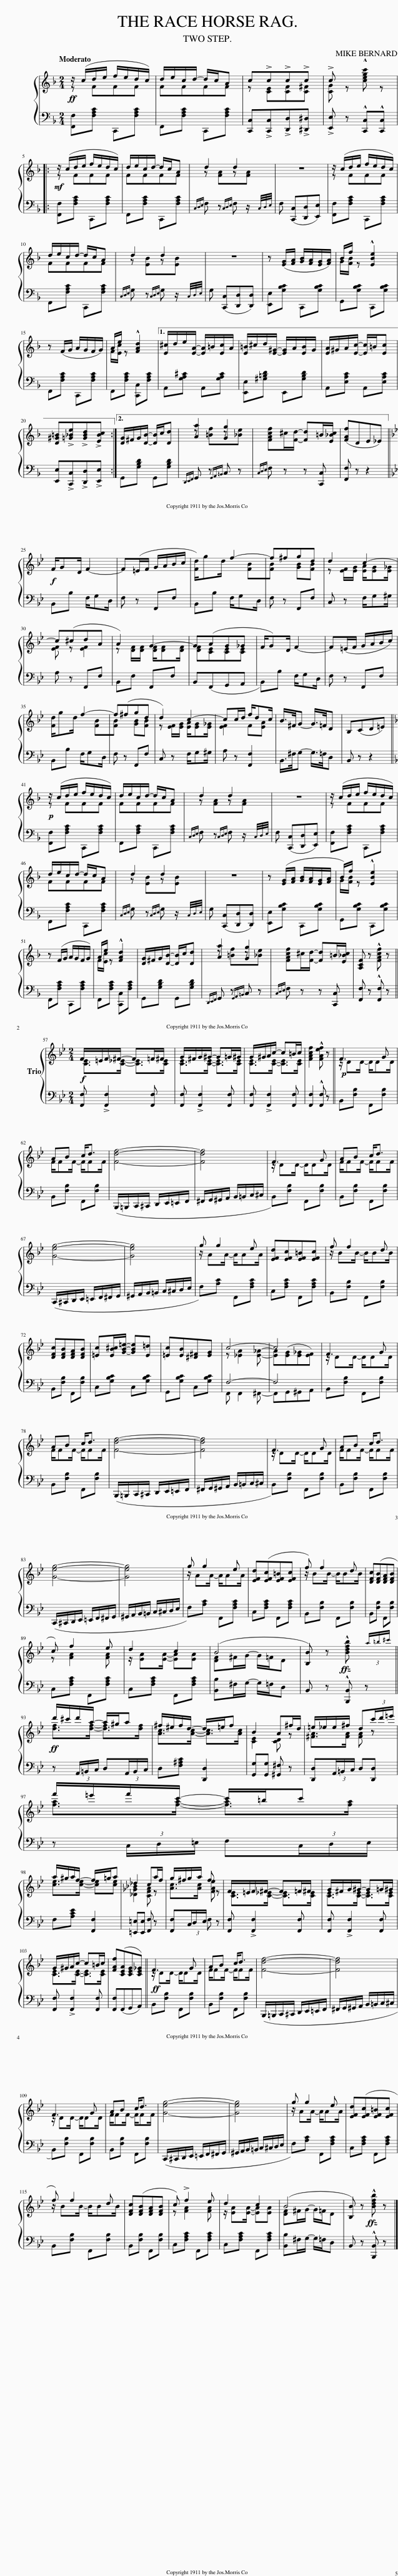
X:1
%%score { ( 1 2 ) | ( 3 4 ) }
L:1/8
Q:1/4=90
M:2/4
I:linebreak $
K:F
V:1 treble
V:2 treble
V:3 bass
V:4 bass
V:1
!ff! z/ (c/d/e/ f/e/d/c/) | d/e/c/d/- d/c/A | c!>!c!>!c!>!c | !>!c z !^![cegc'] z |:$!mf! z/ (c/d/e/ f/e/d/c/) | %5
 d/e/c/d/- d/c/A | d2 d2 | z4 | z/ (c/d/e/ f/e/d/c/) |$ d/e/c/d/- d/c/A | %10
 d2 d2 | z4 | z ([EG]/[FA]/ [GB]/[FA]/[EG]/[FA]/) | B/f/ z !^![EBe]2 |$ z (F/G/ A/G/F/G/) | %15
 A/e/ z !^![FAd]2 |1 [E^c]/d/e/[EA]/- [EA]/=B/[Ec]/A/ | [E=B]/^c/d/[E^G]/- [EG]/A/[EB]/G/ | [EA]/^G/A/[Ec]/- [Ec]/=B/[Ec] |$ [D^G=B]!>![=G_Be]!>![GBd]!>![EBc] :|2 %20
 [DG]/^F/G/[DB]/- [DB]/c/[Dd] | [Aa]2 [Gg]2 | [FAcf]^c/[Fd]/- [Fd]=B/[E_Bc]/ | ([FAf]DE_E) ||$[K:Bb]!f! F/GD/ F2- | %25
 F(=E/F/ G/A/B/c/ | [Fd]/)gd/ f2- | f^fgd | d2 c2- |$ c(^cdA | %30
 A2) G2- | G(AG_G | F/G)D/ F2- | F(=E/F/ G/A/B/c/) |$ [Fd]/gd/ f2- | %35
 f(^fgd | d2) c2- | cc/d/ f/dc/ | B/>^F/G- G/>=F/D | B,(CD=E) ||$ %40
[K:F]!p! z/ (c/d/e/ f/e/d/c/) | d/e/c/d/- d/c/A | d2 d2 | z4 | z/ (c/d/e/ f/e/d/c/) |$ %45
 d/e/c/d/- d/c/A | d2 d2 | z4 | z ([EG]/[FA]/ [GB]/[FA]/[EG]/[FA]/ | B/)f/ z !^![EBe]2 |$ %50
 z (F/G/ A/G/F/G/) | A/e/ z !^![FAd]2 | [DG]/^F/G/[DB]/- [DB]/c/[Dd] | [Aa]2 [Gg]2 | [FAcf]^c/[Fd]/- [Fd]=B/[E_Bc]/ | %55
 [A,CF] z !^![FAcf] z ||$[K:Bb][M:2/4]!f! F/=E/F/^F/- F=F/^F/ | G/^F/G/^G/- G=G/^G/ | G/^G/A/c/- c=B/c/ | [FAcf]2 !^![FAef] z || %60
!p! F3 G |$ AB c<d | [Fdf]4- | [Fdf]4 | F3 G | %65
 AB c<d |$ [Geg]4- | [Geg]4 | g g2 e | [EFd][EFc][EF=B][EFc] | %70
 f f2 d |$ [DFc][DFB][DFA][DFB] | [=Ec][EB^c]/[GB=e]/- [GBe][E=d] | [=Ec][EB][^D^F][EG] | c4- | %75
 c4 | F3 G |$ AB c<d | [Fdf]4- | [Fdf]4 | %80
 F3 G | AB c<d |$ [Geg]4- | [Geg]4 | g g2 e | %85
 [EFd]([EFc][EF=B][EFc] | f) f2 d | [DFc]([DFB][DFA][DFB] |$ c) f2 e | d2 c2 | %90
 (B4 | [B,B]) z !^![Bdfb] (3a/=b/^c'/ ||$!ff! d'/^c'/d'/a/- a/^g/a | ^f/^e/f/d/- d/=e/f | B2 A^f/d/ | %95
 =e/_e/e/^f/ d(3c'/d'/=e'/ |$ f'/=e'/f'/c'/- c'/=b/c' |$ a/^g/a/f/- f/=g/a | _d2 ca/f/ | g/^f/g/a/ f z | %100
 F/=E/F/^F/- F=F/^F/ | G/^F/G/^G/- G=G/^G/ |$ G/^G/A/c/- c=B/c/ | [FAf]([CEA][CEG][CE_G]) ||!ff! F3 G | %105
 AB c<d | [Fdf]4- | [Fdf]4 |$ F3 G | AB c<d | %110
 [Geg]4- | [Geg]4 | g g2 e | [EFd]([EFc][EF=B][EFc] |$ f) f2 d | %115
 [DFc]([DFB][DFA][DFB] | c) !>!f2 e | d2 c2 | (B4 | [B,B]) z !^![Bdfb] z |] %120
V:2
 z FFF | FFFF | z [CE][CF][C^F] | [CG] x3 |:$ z FFF | %5
 FFFF | z [FA]z[FA] | x4 | z FFF |$ FFFF | %10
 z [EB]z[EB] | x4 | x4 | G/[FB]/ x3 |$ x4 | %15
 F/[Ec]/ x3 |1 x4 | x4 | x4 |$ x4 :|2 %20
 x4 | z [=Bf]z[_Be] | x4 | x4 ||$[K:Bb] x4 | %25
 x4 | x3 [FB] |[FB] x [GB][FB] | z [EF]/[EG]/ [EA]/[EG][E_G]/ |$ [EF] z [EF]2 | %30
 z [DF]/[DF]/ [DF]/[DF][DF]/ | [DF][CE][CE][CE] | x4 | x4 |$ x3 [FB] | %35
[FB] x [GB][FB] | z [EF]/[EG]/ [EA]/[EG][E_G]/ | [EF]2 F[EA] | x4 | x4 ||$ %40
[K:F] z FFF | FFFF | z [FA]z[FA] | x4 | z FFF |$ %45
 FFFF | z [EB]z[EB] | x4 | x4 | G/[FB]/ x3 |$ %50
 x4 | F/[Ec]/ x3 | x4 | z [=Bf]z[_Be] | x4 | %55
 x4 ||$[K:Bb][M:2/4] [CE]>[C_E]- [CE]>[CE] | [CE]>[CE]- [CE]>[CE] | [CE]>[CE]- [CE]>[CE] | x4 || %60
 z/ DD/- D/DD/ |$ F/FF/- F/FF/ | x4 | x4 | z/ DD/- D/DD/ | %65
 F/FF/- F/FF/ |$ x4 | x4 | z/ AA/- A/AA/ | x4 | %70
 z/ BB/- B/BB/ |$ x4 | x4 | x4 | z [_EA]2 [E_A]- | %75
 [EA]([EG][E_G][EF]) | z/ DD/- D/DD/ |$ F/FF/- F/FF/ | x4 | x4 | %80
 z/ DD/- D/DD/ | F/FF/- F/FF/ |$ x4 | x4 | z/ AA/- A/AA/ | %85
 x4 | z/ BB/- B/BB/ | x4 |$ z [FA]2 [FA] | z/ [EA][EA]/- [EA][EA] | %90
 [DF]^F/G/- G/=F/D | x4 ||$ [df]>[df]- [df]>[df] | [Ac]>[Ac]- [Ac]>[Ac] | [CE]2 [CD] z | %95
 [^FA]>[FA] [FA] z |$ [fa]>[fa]- [fa]>[fa] |$ [ce]>[ce]- [ce][ce] | [_D_G_B]2 [CFA] z | [Ac]>[Ac] [FAe] x | %100
 [CE]>[C_E]- [CE]>[CE] | [CE]>[CE]- [CE]>[CE] |$ [CE]>[CE]- [CE]>[CE] | x4 || z/ DD/- D/DD/ | %105
 F/FF/- F/FF/ | x4 | x4 |$ z/ DD/- D/DD/ | F/FF/- F/FF/ | %110
 x4 | x4 | z/ AA/- A/AA/ | x4 |$ z/ BB/- B/BB/ | %115
 x4 | z [FA]2 [FA] | z/ [EA][EA]/- [EA][EA] | [DF]^F/G/- G/=F/D | x4 |] %120
V:3
 [F,,F,][F,A,C] C,,[F,A,C] | F,,[F,A,C] C,,[F,A,C] | [C,,C,]!>![C,,C,]!>![D,,D,]!>![^D,,^D,] | !>![E,,E,] z !^![C,,C,]!^![C,,C,] |:$ [F,,F,][F,A,C] C,,[F,A,C] | %5
 F,,[F,A,C] C,,[F,A,C] |{C,D,E,} F, z{C,D,E,} F, z/ (3C,/4D,/4E,/4 | F, ([C,,C,][D,,D,][E,,E,]) | [F,,F,][F,A,C] C,,[F,A,C] |$ F,,[F,A,C] C,,[F,A,C] | %10
{C,D,E,} G, z{C,D,E,} G, z/ (3C,/4D,/4E,/4 | G, ([C,,C,][D,,D,][D,,D,]) | [E,,E,][G,B,C] C,,[G,B,C] | G,,[G,B,C] C,,[G,B,C] |$ F,,[F,A,C] C,,[F,A,C] | %15
 F,,[F,A,C] [C,,C,][F,A,C] |1 A,,[G,A,^C] A,,[G,A,C] | [E,,E,][^G,=B,D] E,,[G,B,D] | A,,[E,A,C] A,,[E,A,C] |$ [E,,E,]!>![C,,C,]!>![D,,D,]!>![E,,E,] :|2 %20
 G,,[G,B,D] G,,[G,B,D] |{D,,E,,F,,} G,, z{G,,A,,=B,,} C, z |{C,D,E,} F, z z [C,,C,] | [F,,F,] z z2 ||$[K:Bb] B,,B, F,/G,D,/ | %25
 F, z F,,F, | B,,B, F,/G,D,/ | F, z F,,F, | C, z F,/G,^G,/ |$ A, z F,,F, | %30
 B,,F, F,,F, | B,,(F,,G,,A,, | B,,)B, F,/G,D,/ | F, z F,,F, |$ B,,B, F,/G,D,/ | %35
 F, z F,,F, | C, z F,/G,^G,/ | A, z [F,,F,]2 | B,,/>^F,/G,- G,/>=F,/D, | B,, z z2 ||$ %40
[K:F] [F,,F,][F,A,C] C,,[F,A,C] | F,,[F,A,C] C,,[F,A,C] |{C,D,E,} F, z{C,D,E,} F, z/ (3C,/4D,/4E,/4 | F, ([C,,C,][D,,D,][E,,E,]) | [F,,F,][F,A,C] C,,[F,A,C] |$ %45
 F,,[F,A,C] C,,[F,A,C] |{C,D,E,} G, z{C,D,E,} G, z/ (3C,/4D,/4E,/4 | G, ([C,,C,][D,,D,][D,,D,]) | [E,,E,][G,B,C] C,,[G,B,C] | G,,[G,B,C] C,,[G,B,C] |$ %50
 F,,[F,A,C] C,,[F,A,C] | F,,[F,A,C] [C,,C,][F,A,C] | G,,[G,B,D] G,,[G,B,D] |{D,,E,,F,,} G,, z{G,,A,,=B,,} C, z |{C,D,E,} F, z z [C,,C,] | %55
 [F,,F,] z !^![F,,F,] z ||$[K:Bb][M:2/4] [F,,F,] !>![F,,F,]2 [F,,F,] | [F,,F,] !>![F,,F,]2 [F,,F,] | [F,,F,] !>![F,,F,]2 [F,,F,] | [F,,F,]2 !^![F,,F,] z || %60
 B,,[F,B,] F,,[F,B,] |$ B,,[F,B,] F,,[F,B,] | (B,,,/=B,,,/C,,/^C,,/ D,,/E,,/=E,,/F,,/ | ^F,,/G,,/^G,,/A,,/ B,,/=B,,/C,/^C,/ | B,,)[F,B,] F,,[F,B,] | %65
 B,,[F,B,] F,,[F,B,] |$ (C,,/^C,,/D,,/E,,/ =E,,/F,,/^F,,/G,,/ | ^G,,/A,,/B,,/=B,,/ C,/^C,/D,/E,/ | F,)[A,C] F,,[F,A,C] | C,[F,A,C] F,,[F,A,C] | %70
 B,,[F,B,] F,,[F,B,] |$ B,,[F,B,] F,,[F,B,] | C,[G,B,C] C,[G,B,C] | G,,[G,B,C] C,[G,B,C] | F,4- | %75
 F,4 | B,,[F,B,] F,,[F,B,] |$ B,,[F,B,] F,,[F,B,] | (B,,,/=B,,,/C,,/^C,,/ D,,/E,,/=E,,/F,,/ | ^F,,/G,,/^G,,/A,,/ B,,/=B,,/C,/^C,/ | %80
 B,,)[F,B,] F,,[F,B,] | B,,[F,B,] F,,[F,B,] |$ (C,,/^C,,/D,,/E,,/ =E,,/F,,/^F,,/G,,/ | ^G,,/A,,/B,,/=B,,/ C,/^C,/D,/E,/ | F,)[A,C] F,,[F,A,C] | %85
 C,[F,A,C] F,,[F,A,C] | B,,[F,B,] F,,[F,B,] | B,,[F,B,] F,,[F,B,] |$ C,[F,A,C] F,,[F,A,C] | C,[F,A,C] F,,[F,A,C] | %90
 [B,,B,]^F,/G,/- G,/=F,/D, | B,, z !^![B,,,B,,] z ||$ z (3A,,/=B,,/C,/ D,(3A,,/B,,/C,/ | D,[F,^A,C] [D,,D,]2 | [G,,G,][G,,G,] [^G,,^F,] z | %95
 [D,,D,](3A,,/=B,,/C,/ D,[D,,D,] |$ z (3C,/D,/=E,/ F,(3C,/D,/E,/ |$ F,[A,CE] [F,,F,]2 | [=E,,=E,][E,,E,] [F,,F,] z | [F,,F,](3C,/D,/E,/ F, z | %100
 [F,,F,] !>![F,,F,]2 [F,,F,] | [F,,F,] !>![F,,F,]2 [F,,F,] |$ [F,,F,] !>![F,,F,]2 [F,,F,] | [F,,F,](F,,G,,A,,) || B,,[F,B,] F,,[F,B,] | %105
 B,,[F,B,] F,,[F,B,] | (B,,,/=B,,,/C,,/^C,,/ D,,/E,,/=E,,/F,,/ | ^F,,/G,,/^G,,/A,,/ B,,/=B,,/C,/^C,/ |$ B,,)[F,B,] F,,[F,B,] | B,,[F,B,] F,,[F,B,] | %110
 (C,,/^C,,/D,,/E,,/ =E,,/F,,/^F,,/G,,/ | ^G,,/A,,/B,,/=B,,/ C,/^C,/D,/E,/ | F,)[A,C] F,,[F,A,C] | C,[F,A,C] F,,[F,A,C] |$ B,,[F,B,] F,,[F,B,] | %115
 B,,[F,B,] F,,[F,B,] | C,[F,A,C] F,,[F,A,C] | C,[F,A,C] F,,[F,A,C] | [B,,B,]^F,/G,/- G,/=F,/D, | B,, z !^![B,,,B,,] z |] %120
V:4
 x4 | x4 | x4 | x4 |:$ x4 | %5
 x4 | x4 | x4 | x4 |$ x4 | %10
 x4 | x4 | x4 | x4 |$ x4 | %15
 x4 |1 x4 | x4 | x4 |$ x4 :|2 %20
 x4 | x4 | x4 | x4 ||$[K:Bb] x4 | %25
 x4 | x4 | x4 | x4 |$ x4 | %30
 x4 | x4 | x4 | x4 |$ x4 | %35
 x4 | x4 | x4 | x4 | x4 ||$ %40
[K:F] x4 | x4 | x4 | x4 | x4 |$ %45
 x4 | x4 | x4 | x4 | x4 |$ %50
 x4 | x4 | x4 | x4 | x4 | %55
 x4 ||$[K:Bb][M:2/4] x4 | x4 | x4 | x4 || %60
 x4 |$ x4 | x4 | x4 | x4 | %65
 x4 |$ x4 | x4 | x4 | x4 | %70
 x4 |$ x4 | x4 | x4 | F,, F,,2 ^F,,- | %75
 F,,G,,^G,,A,, | x4 |$ x4 | x4 | x4 | %80
 x4 | x4 |$ x4 | x4 | x4 | %85
 x4 | x4 | x4 |$ x4 | x4 | %90
 x4 | x4 ||$ x4 | x4 | x4 | %95
 x4 |$ x4 |$ x4 | x4 | x4 | %100
 x4 | x4 |$ x4 | x4 || x4 | %105
 x4 | x4 | x4 |$ x4 | x4 | %110
 x4 | x4 | x4 | x4 |$ x4 | %115
 x4 | x4 | x4 | x4 | x4 |] %120
